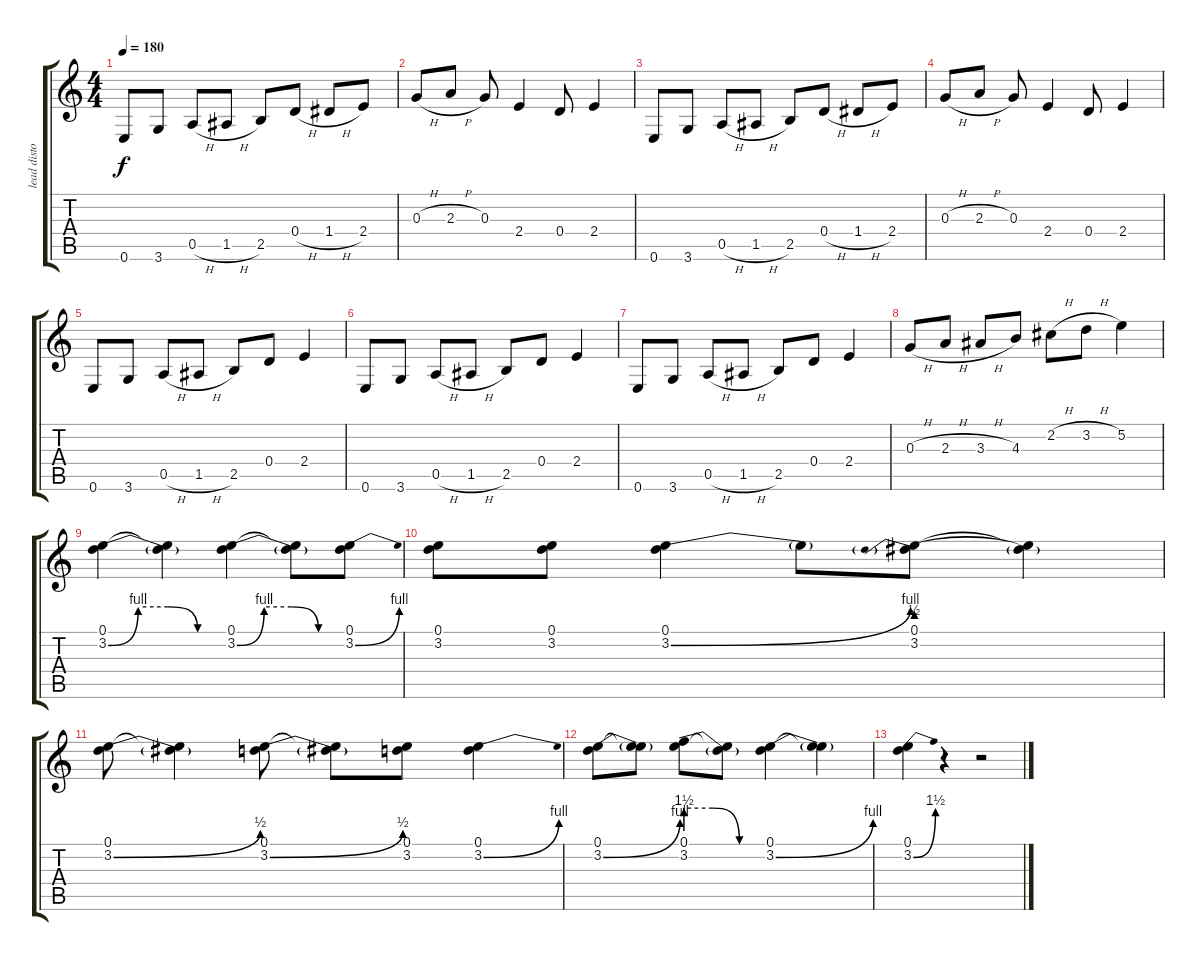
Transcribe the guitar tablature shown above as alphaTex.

\track ("lead distortion" "lead disto") {instrument distortionguitar}
\staff {score tabs}
\tuning (E4 B3 G3 D3 A2 E2) {hide}
\ts (4 4)
\tempo 180
\clef g2
\ks c
0.6.8{dy f} 3.6.8 0.5{h}.8 1.5{h}.8 2.5.8 0.4{h}.8 1.4{h}.8 2.4.8 |
0.3{h}.8 2.3{h}.8 0.3.8 2.4.4 0.4.8 2.4.4 |
0.6.8 3.6.8 0.5{h}.8 1.5{h}.8 2.5.8 0.4{h}.8 1.4{h}.8 2.4.8 |
0.3{h}.8 2.3{h}.8 0.3.8 2.4.4 0.4.8 2.4.4 |
0.6.8 3.6.8 0.5{h}.8 1.5{h}.8 2.5.8 0.4.8 2.4.4 |
0.6.8 3.6.8 0.5{h}.8 1.5{h}.8 2.5.8 0.4.8 2.4.4 |
0.6.8 3.6.8 0.5{h}.8 1.5{h}.8 2.5.8 0.4.8 2.4.4 |
0.3{h}.8 2.3{h}.8 3.3{h}.8 4.3.8 2.2{h}.8 3.2{h}.8 5.2.4 |
(0.1 3.2{be (custom 0 0 15 4 30 4 45 0 60 0)}).4 (0.1{t} 3.2{t}).4 (0.1 3.2{be (custom 0 0 15 4 30 4 45 0 60 0)}).4 (0.1{t} 3.2{t}).8 (0.1 3.2{be (bend 0 0 60 4)}).8 |
(0.1 3.2).8 (0.1 3.2).8 (0.1 3.2{be (bend 0 0 60 4)}).4 3.2{t}.8 (0.1 3.2{be (prebend 0 2 60 2)}).8 (0.1{t} 3.2{t}).4 |
(0.1 3.2{be (bend 0 0 60 2)}).8 (0.1{t} 3.2{t}).4 (0.1 3.2{be (bend 0 0 60 2)}).8 (0.1{t} 3.2{t}).8 (0.1 3.2).8 (0.1 3.2{be (bend 0 0 60 4)}).4 |
(0.1 3.2{be (bend 0 0 60 4)}).8 (0.1{t} 3.2{t}).8 (0.1 3.2{be (custom 0 6 20 6 40 0 60 0)}).8 (0.1{t} 3.2{t}).8 (0.1 3.2{be (bend 0 0 60 4)}).4 (0.1{t} 3.2{t}).4 |
(0.1 3.2{be (bend 0 0 60 6)}).4 r.4 r.2
